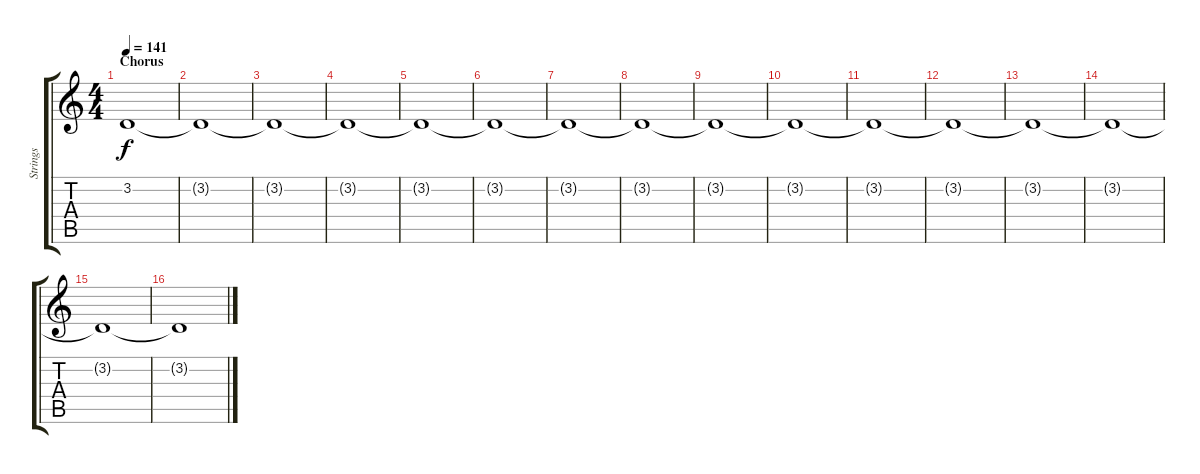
\track ("Strings" "Strings") {instrument stringensemble2}
\staff {score tabs}
\tuning (E4 B3 G3 D3 A2 E2) {hide}
\ts (4 4)
\section ("" "Chorus")
\tempo 141
\clef g2
\ks c
3.2.1{dy f} |
3.2{t}.1 |
3.2{t}.1 |
3.2{t}.1 |
3.2{t}.1 |
3.2{t}.1 |
3.2{t}.1 |
3.2{t}.1 |
3.2{t}.1 |
3.2{t}.1 |
3.2{t}.1 |
3.2{t}.1 |
3.2{t}.1 |
3.2{t}.1 |
3.2{t}.1 |
3.2{t}.1
